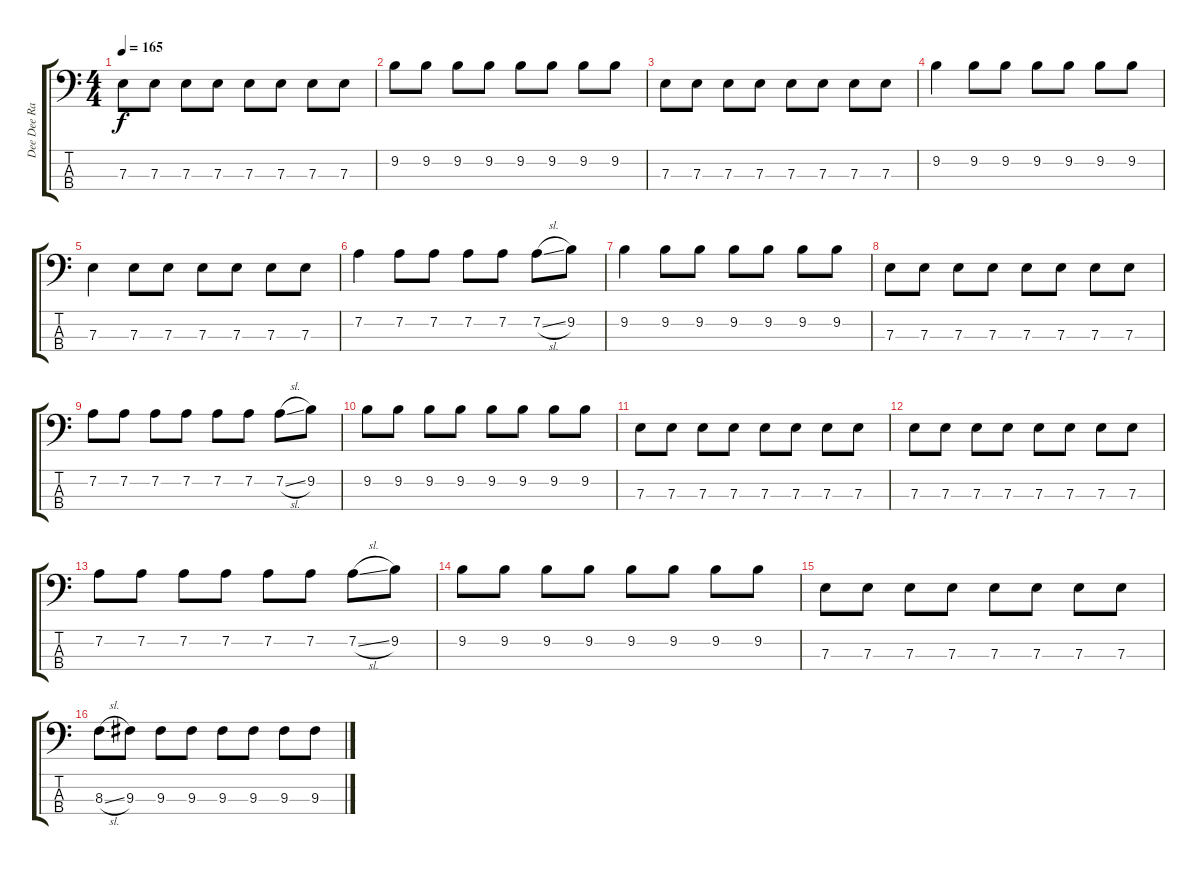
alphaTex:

\track ("Dee Dee Ramone\n" "Dee Dee Ra") {instrument electricbasspick}
\staff {score tabs}
\tuning (G2 D2 A1 E1) {hide}
\ts (4 4)
\tempo 165
\clef f4
\ks c
7.3.8{dy f} 7.3.8 7.3.8 7.3.8 7.3.8 7.3.8 7.3.8 7.3.8 |
9.2.8 9.2.8 9.2.8 9.2.8 9.2.8 9.2.8 9.2.8 9.2.8 |
7.3.8 7.3.8 7.3.8 7.3.8 7.3.8 7.3.8 7.3.8 7.3.8 |
9.2.4 9.2.8 9.2.8 9.2.8 9.2.8 9.2.8 9.2.8 |
7.3.4 7.3.8 7.3.8 7.3.8 7.3.8 7.3.8 7.3.8 |
7.2.4 7.2.8 7.2.8 7.2.8 7.2.8 7.2{sl}.8 9.2.8 |
9.2.4 9.2.8 9.2.8 9.2.8 9.2.8 9.2.8 9.2.8 |
7.3.8 7.3.8 7.3.8 7.3.8 7.3.8 7.3.8 7.3.8 7.3.8 |
7.2.8 7.2.8 7.2.8 7.2.8 7.2.8 7.2.8 7.2{sl}.8 9.2.8 |
9.2.8 9.2.8 9.2.8 9.2.8 9.2.8 9.2.8 9.2.8 9.2.8 |
7.3.8 7.3.8 7.3.8 7.3.8 7.3.8 7.3.8 7.3.8 7.3.8 |
7.3.8 7.3.8 7.3.8 7.3.8 7.3.8 7.3.8 7.3.8 7.3.8 |
7.2.8 7.2.8 7.2.8 7.2.8 7.2.8 7.2.8 7.2{sl}.8 9.2.8 |
9.2.8 9.2.8 9.2.8 9.2.8 9.2.8 9.2.8 9.2.8 9.2.8 |
7.3.8 7.3.8 7.3.8 7.3.8 7.3.8 7.3.8 7.3.8 7.3.8 |
8.3{sl}.8 9.3.8 9.3.8 9.3.8 9.3.8 9.3.8 9.3.8 9.3.8
